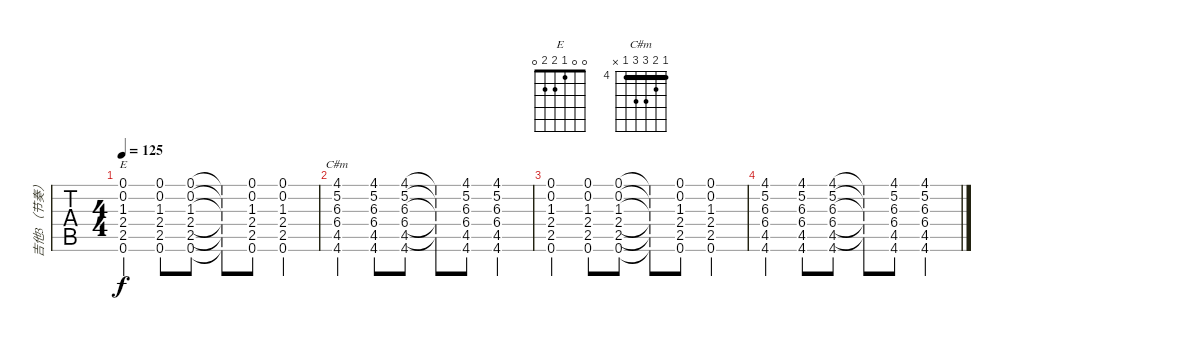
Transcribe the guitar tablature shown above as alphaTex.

\track ("吉他3（节奏）" "吉他3（节奏）") {instrument acousticguitarsteel}
\staff {tabs}
\tuning (E4 B3 G3 D3 A2 E2) {hide}
\chord ("E" 0 0 1 2 2 0)
\chord ("C#m" 4 5 6 6 4 x) {firstfret 4 barre 4}
\ts (4 4)
\tempo 125
\clef g2
\ks e
(0.1 0.2 1.3 2.4 2.5 0.6).4{ch "E" dy f} (0.1 0.2 1.3 2.4 2.5 0.6).8 (0.1 0.2 1.3 2.4 2.5 0.6).8 (0.1{t} 0.2{t} 1.3{t} 2.4{t} 2.5{t} 0.6{t}).8 (0.1 0.2 1.3 2.4 2.5 0.6).8 (0.1 0.2 1.3 2.4 2.5 0.6).4 |
(4.1 5.2 6.3 6.4 4.5 4.6).4{ch "C#m"} (4.1 5.2 6.3 6.4 4.5 4.6).8 (4.1 5.2 6.3 6.4 4.5 4.6).8 (4.1{t} 5.2{t} 6.3{t} 6.4{t} 4.5{t}).8 (4.1 5.2 6.3 6.4 4.5 4.6).8 (4.1 5.2 6.3 6.4 4.5 4.6).4 |
(0.1 0.2 1.3 2.4 2.5 0.6).4 (0.1 0.2 1.3 2.4 2.5 0.6).8 (0.1 0.2 1.3 2.4 2.5 0.6).8 (0.1{t} 0.2{t} 1.3{t} 2.4{t} 2.5{t} 0.6{t}).8 (0.1 0.2 1.3 2.4 2.5 0.6).8 (0.1 0.2 1.3 2.4 2.5 0.6).4 |
(4.1 5.2 6.3 6.4 4.5 4.6).4 (4.1 5.2 6.3 6.4 4.5 4.6).8 (4.1 5.2 6.3 6.4 4.5 4.6).8 (4.1{t} 5.2{t} 6.3{t} 6.4{t} 4.5{t}).8 (4.1 5.2 6.3 6.4 4.5 4.6).8 (4.1 5.2 6.3 6.4 4.5 4.6).4
